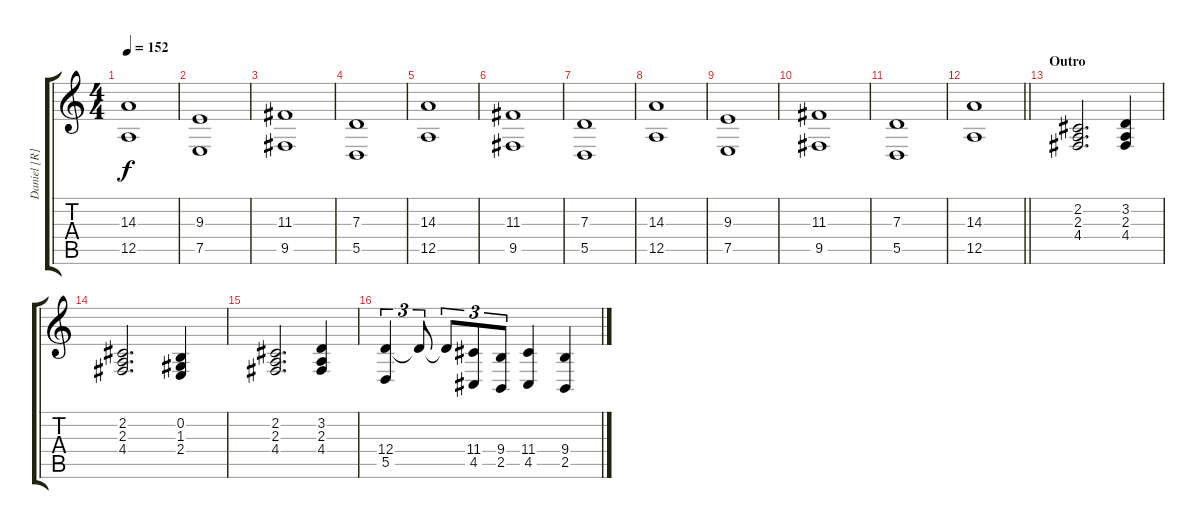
\track ("Daniel [R]" "Daniel [R]") {instrument pad4choir}
\staff {score tabs}
\tuning (E4 B3 G3 D3 A2 E2) {hide}
\ts (4 4)
\tempo 152
\clef g2
\ks c
(14.3 12.5).1{dy f} |
(9.3 7.5).1 |
(11.3 9.5).1 |
(7.3 5.5).1 |
(14.3 12.5).1 |
(11.3 9.5).1 |
(7.3 5.5).1 |
(14.3 12.5).1 |
(9.3 7.5).1 |
(11.3 9.5).1 |
(7.3 5.5).1 |
\barLineRight lightlight
(14.3 12.5).1 |
\section ("" "Outro")
(2.2 2.3 4.4).2{d} (3.2 2.3 4.4).4 |
(2.2 2.3 4.4).2{d} (0.2 1.3 2.4).4 |
(2.2 2.3 4.4).2{d} (3.2 2.3 4.4).4 |
(12.4 5.5).4{tu (3 2)} 12.4{t}.8{tu (3 2)} 12.4{t}.8{tu (3 2)} (11.4 4.5).8{tu (3 2)} (9.4 2.5).8{tu (3 2)} (11.4 4.5).4 (9.4 2.5).4
